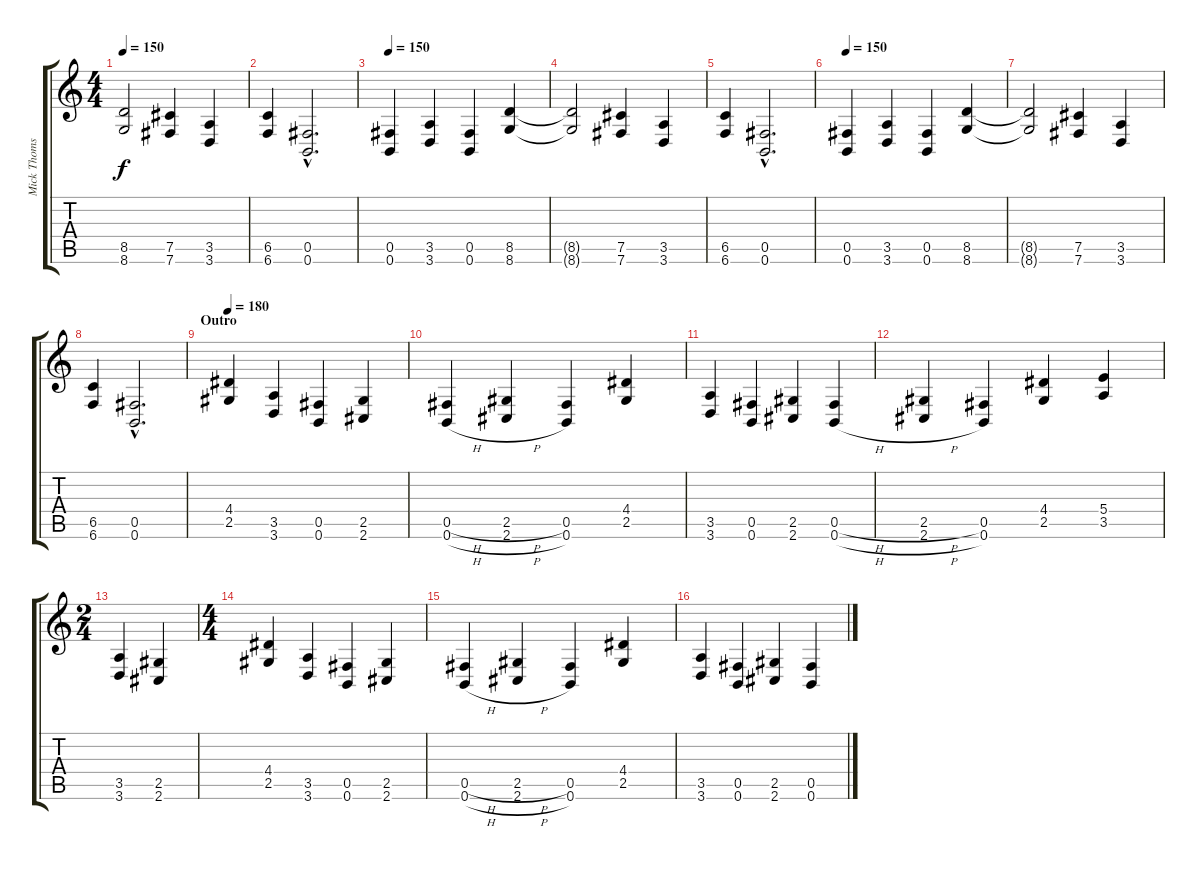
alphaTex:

\track ("Mick Thomson" "Mick Thoms") {instrument distortionguitar}
\staff {score tabs}
\tuning (Db4 Ab3 E3 B2 Gb2 B1) {hide}
\ts (4 4)
\tempo 150
\clef g2
\ks c
(8.5{t} 8.6{t}).2{dy f} (7.5 7.6).4 (3.5 3.6).4 |
(6.5 6.6).4 (0.5{hac} 0.6{hac}).2{d} |
\tempo 150
(0.5 0.6).4 (3.5 3.6).4 (0.5 0.6).4 (8.5 8.6).4 |
(8.5{t} 8.6{t}).2 (7.5 7.6).4 (3.5 3.6).4 |
(6.5 6.6).4 (0.5{hac} 0.6{hac}).2{d} |
\tempo 150
(0.5 0.6).4 (3.5 3.6).4 (0.5 0.6).4 (8.5 8.6).4 |
(8.5{t} 8.6{t}).2 (7.5 7.6).4 (3.5 3.6).4 |
(6.5 6.6).4 (0.5{hac} 0.6{hac}).2{d} |
\section ("" "Outro")
\tempo 180
(4.4 2.5).4 (3.5 3.6).4 (0.5 0.6).4 (2.5 2.6).4 |
(0.5{h} 0.6{h}).4 (2.5{h} 2.6{h}).4 (0.5 0.6).4 (4.4 2.5).4 |
(3.5 3.6).4 (0.5 0.6).4 (2.5 2.6).4 (0.5{h} 0.6{h}).4 |
(2.5{h} 2.6{h}).4 (0.5 0.6).4 (4.4 2.5).4 (5.4 3.5).4 |
\ts (2 4)
(3.5 3.6).4 (2.5 2.6).4 |
\ts (4 4)
(4.4 2.5).4 (3.5 3.6).4 (0.5 0.6).4 (2.5 2.6).4 |
(0.5{h} 0.6{h}).4 (2.5{h} 2.6{h}).4 (0.5 0.6).4 (4.4 2.5).4 |
(3.5 3.6).4 (0.5 0.6).4 (2.5 2.6).4 (0.5{h} 0.6{h}).4
